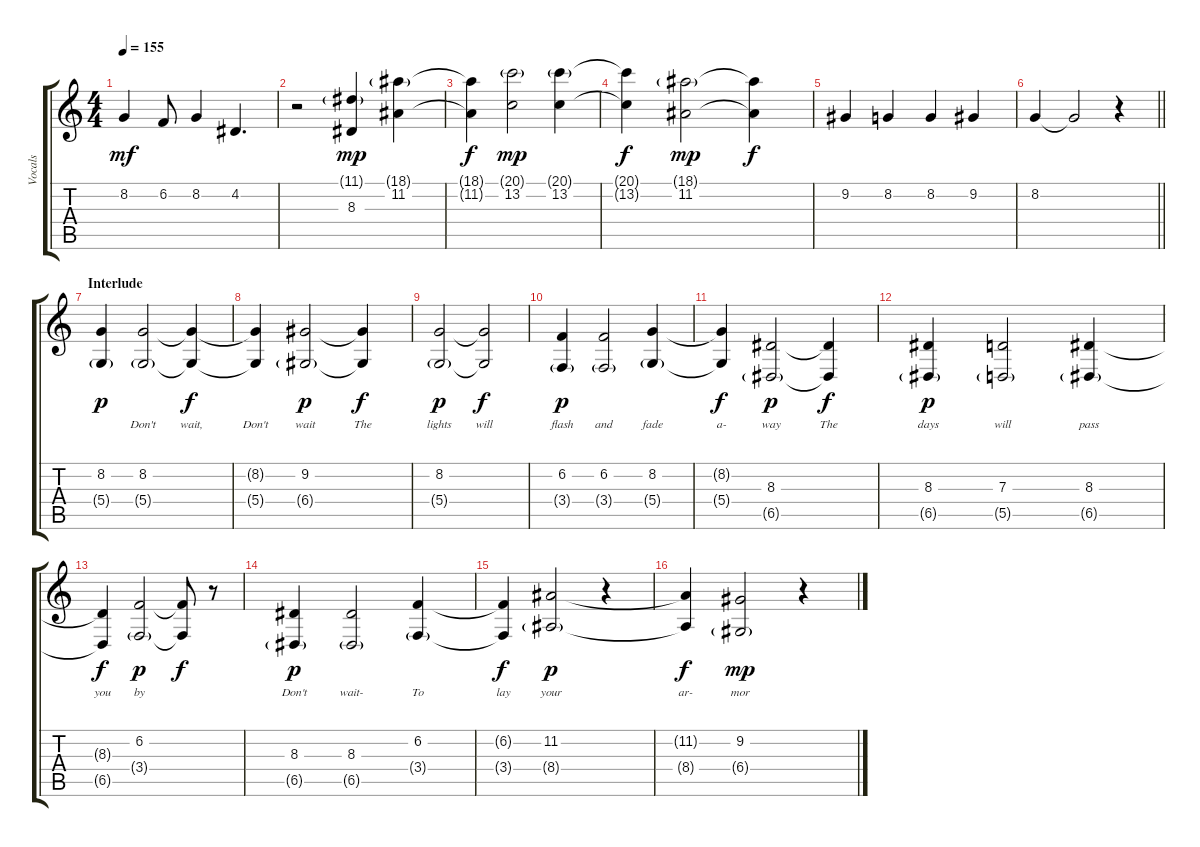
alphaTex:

\track ("Vocals" "Vocals") {instrument stringensemble1}
\staff {score tabs}
\tuning (E4 B3 G3 D3 A2 E2) {hide}
\ts (4 4)
\tempo 155
\clef g2
\ks c
8.2.4{dy mf} 6.2.8 8.2.4 4.2.4{d} |
r.2 (11.1{g} 8.3).4{dy mp} (18.1{g} 11.2).4 |
(18.1{t} 11.2{t}).4{dy f} (20.1{g} 13.2).2{dy mp} (20.1{g} 13.2).4 |
(20.1{t} 13.2{t}).4{dy f} (18.1{g} 11.2).2{dy mp} (18.1{t} 11.2{t}).4{dy f} |
9.2.4 8.2.4 8.2.4 9.2.4 |
\barLineRight lightlight
8.2.4 8.2{t}.2 r.4 |
\section ("" "Interlude")
(8.2 5.4{g}).4{lyrics (0 "") lyrics (1 "") lyrics (2 "") lyrics (3 "") lyrics (4 "") dy p} (8.2 5.4{g}).2{lyrics (0 "") lyrics (1 "Don't") lyrics (2 "") lyrics (3 "") lyrics (4 "")} (8.2{t} 5.4{t}).4{lyrics (0 "") lyrics (1 "wait,") lyrics (2 "") lyrics (3 "") lyrics (4 "") dy f} |
(8.2{t} 5.4{t}).4{lyrics (0 "") lyrics (1 "Don't") lyrics (2 "") lyrics (3 "") lyrics (4 "")} (9.2 6.4{g}).2{lyrics (0 "") lyrics (1 "wait") lyrics (2 "") lyrics (3 "") lyrics (4 "") dy p} (9.2{t} 6.4{t}).4{lyrics (0 "") lyrics (1 "The") lyrics (2 "") lyrics (3 "") lyrics (4 "") dy f} |
(8.2 5.4{g}).2{lyrics (0 "") lyrics (1 "lights") lyrics (2 "") lyrics (3 "") lyrics (4 "") dy p} (8.2{t} 5.4{t}).2{lyrics (0 "") lyrics (1 "will") lyrics (2 "") lyrics (3 "") lyrics (4 "") dy f} |
(6.2 3.4{g}).4{lyrics (0 "") lyrics (1 "flash") lyrics (2 "") lyrics (3 "") lyrics (4 "") dy p} (6.2 3.4{g}).2{lyrics (0 "") lyrics (1 "and") lyrics (2 "") lyrics (3 "") lyrics (4 "")} (8.2 5.4{g}).4{lyrics (0 "") lyrics (1 "fade") lyrics (2 "") lyrics (3 "") lyrics (4 "")} |
(8.2{t} 5.4{t}).4{lyrics (0 "") lyrics (1 "a-") lyrics (2 "") lyrics (3 "") lyrics (4 "") dy f} (8.3 6.5{g}).2{lyrics (0 "") lyrics (1 "way") lyrics (2 "") lyrics (3 "") lyrics (4 "") dy p} (8.3{t} 6.5{t}).4{lyrics (0 "") lyrics (1 "The") lyrics (2 "") lyrics (3 "") lyrics (4 "") dy f} |
(8.3 6.5{g}).4{lyrics (0 "") lyrics (1 "days") lyrics (2 "") lyrics (3 "") lyrics (4 "") dy p} (7.3 5.5{g}).2{lyrics (0 "") lyrics (1 "will") lyrics (2 "") lyrics (3 "") lyrics (4 "")} (8.3 6.5{g}).4{lyrics (0 "") lyrics (1 "pass") lyrics (2 "") lyrics (3 "") lyrics (4 "")} |
(8.3{t} 6.5{t}).4{lyrics (0 "") lyrics (1 "you") lyrics (2 "") lyrics (3 "") lyrics (4 "") dy f} (6.2 3.4{g}).2{lyrics (0 "") lyrics (1 "by") lyrics (2 "") lyrics (3 "") lyrics (4 "") dy p} (6.2{t} 3.4{t}).8{lyrics (0 "") lyrics (1 "") lyrics (2 "") lyrics (3 "") lyrics (4 "") dy f} r.8 |
(8.3 6.5{g}).4{lyrics (0 "") lyrics (1 "Don't") lyrics (2 "") lyrics (3 "") lyrics (4 "") dy p} (8.3 6.5{g}).2{lyrics (0 "") lyrics (1 "wait-") lyrics (2 "") lyrics (3 "") lyrics (4 "")} (6.2 3.4{g}).4{lyrics (0 "") lyrics (1 "To") lyrics (2 "") lyrics (3 "") lyrics (4 "")} |
(6.2{t} 3.4{t}).4{lyrics (0 "") lyrics (1 "lay") lyrics (2 "") lyrics (3 "") lyrics (4 "") dy f} (11.2 8.4{g}).2{lyrics (0 "") lyrics (1 "your") lyrics (2 "") lyrics (3 "") lyrics (4 "") dy p} r.4 |
(11.2{t} 8.4{t}).4{lyrics (0 "") lyrics (1 "ar-") lyrics (2 "") lyrics (3 "") lyrics (4 "") dy f} (9.2 6.4{g}).2{lyrics (0 "") lyrics (1 "mor") lyrics (2 "") lyrics (3 "") lyrics (4 "") dy mp} r.4
